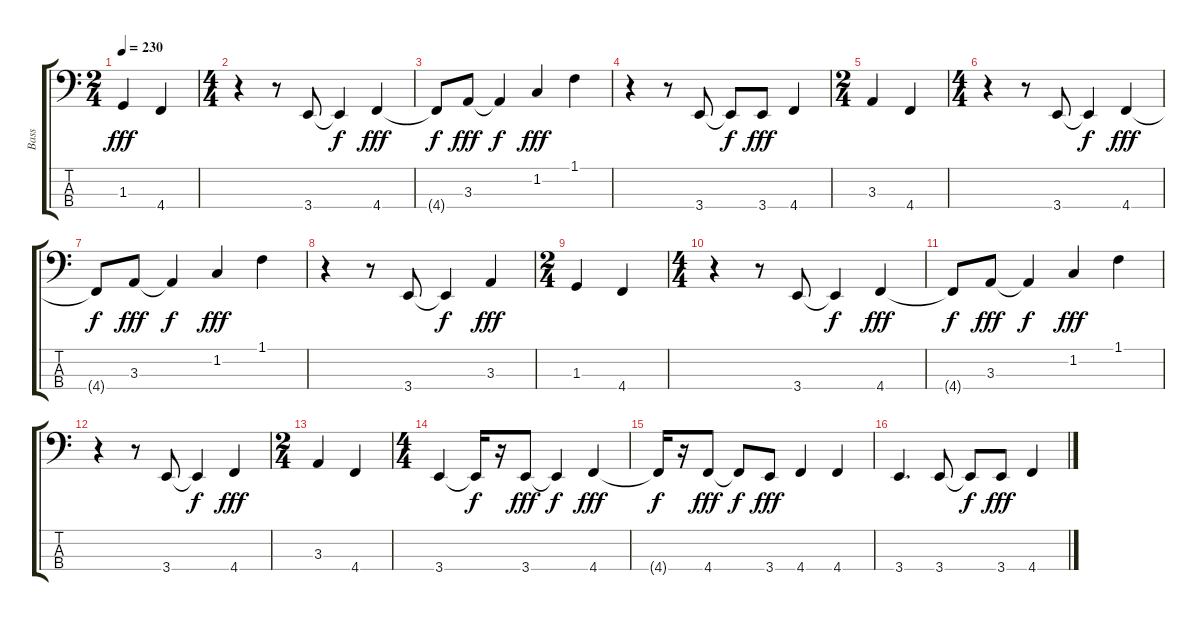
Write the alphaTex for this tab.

\track ("Bass" "Bass") {instrument electricbasspick}
\staff {score tabs}
\tuning (E2 B1 Gb1 Db1) {hide}
\ts (2 4)
\tempo 230
\clef f4
\ks c
1.3.4{dy fff} 4.4.4 |
\ts (4 4)
r.4 r.8 3.4.8 3.4{t}.4{dy f} 4.4.4{dy fff} |
4.4{t}.8{dy f} 3.3.8{dy fff} 3.3{t}.4{dy f} 1.2.4{dy fff} 1.1.4 |
r.4 r.8 3.4.8 3.4{t}.8{dy f} 3.4.8{dy fff} 4.4.4 |
\ts (2 4)
3.3.4 4.4.4 |
\ts (4 4)
r.4 r.8 3.4.8 3.4{t}.4{dy f} 4.4.4{dy fff} |
4.4{t}.8{dy f} 3.3.8{dy fff} 3.3{t}.4{dy f} 1.2.4{dy fff} 1.1.4 |
r.4 r.8 3.4.8 3.4{t}.4{dy f} 3.3.4{dy fff} |
\ts (2 4)
1.3.4 4.4.4 |
\ts (4 4)
r.4 r.8 3.4.8 3.4{t}.4{dy f} 4.4.4{dy fff} |
4.4{t}.8{dy f} 3.3.8{dy fff} 3.3{t}.4{dy f} 1.2.4{dy fff} 1.1.4 |
r.4 r.8 3.4.8 3.4{t}.4{dy f} 4.4.4{dy fff} |
\ts (2 4)
3.3.4 4.4.4 |
\ts (4 4)
3.4.4 3.4{t}.16{dy f} r.16 3.4.8{dy fff} 3.4{t}.4{dy f} 4.4.4{dy fff} |
4.4{t}.16{dy f} r.16 4.4.8{dy fff} 4.4{t}.8{dy f} 3.4.8{dy fff} 4.4.4 4.4.4 |
3.4.4{d} 3.4.8 3.4{t}.8{dy f} 3.4.8{dy fff} 4.4.4
